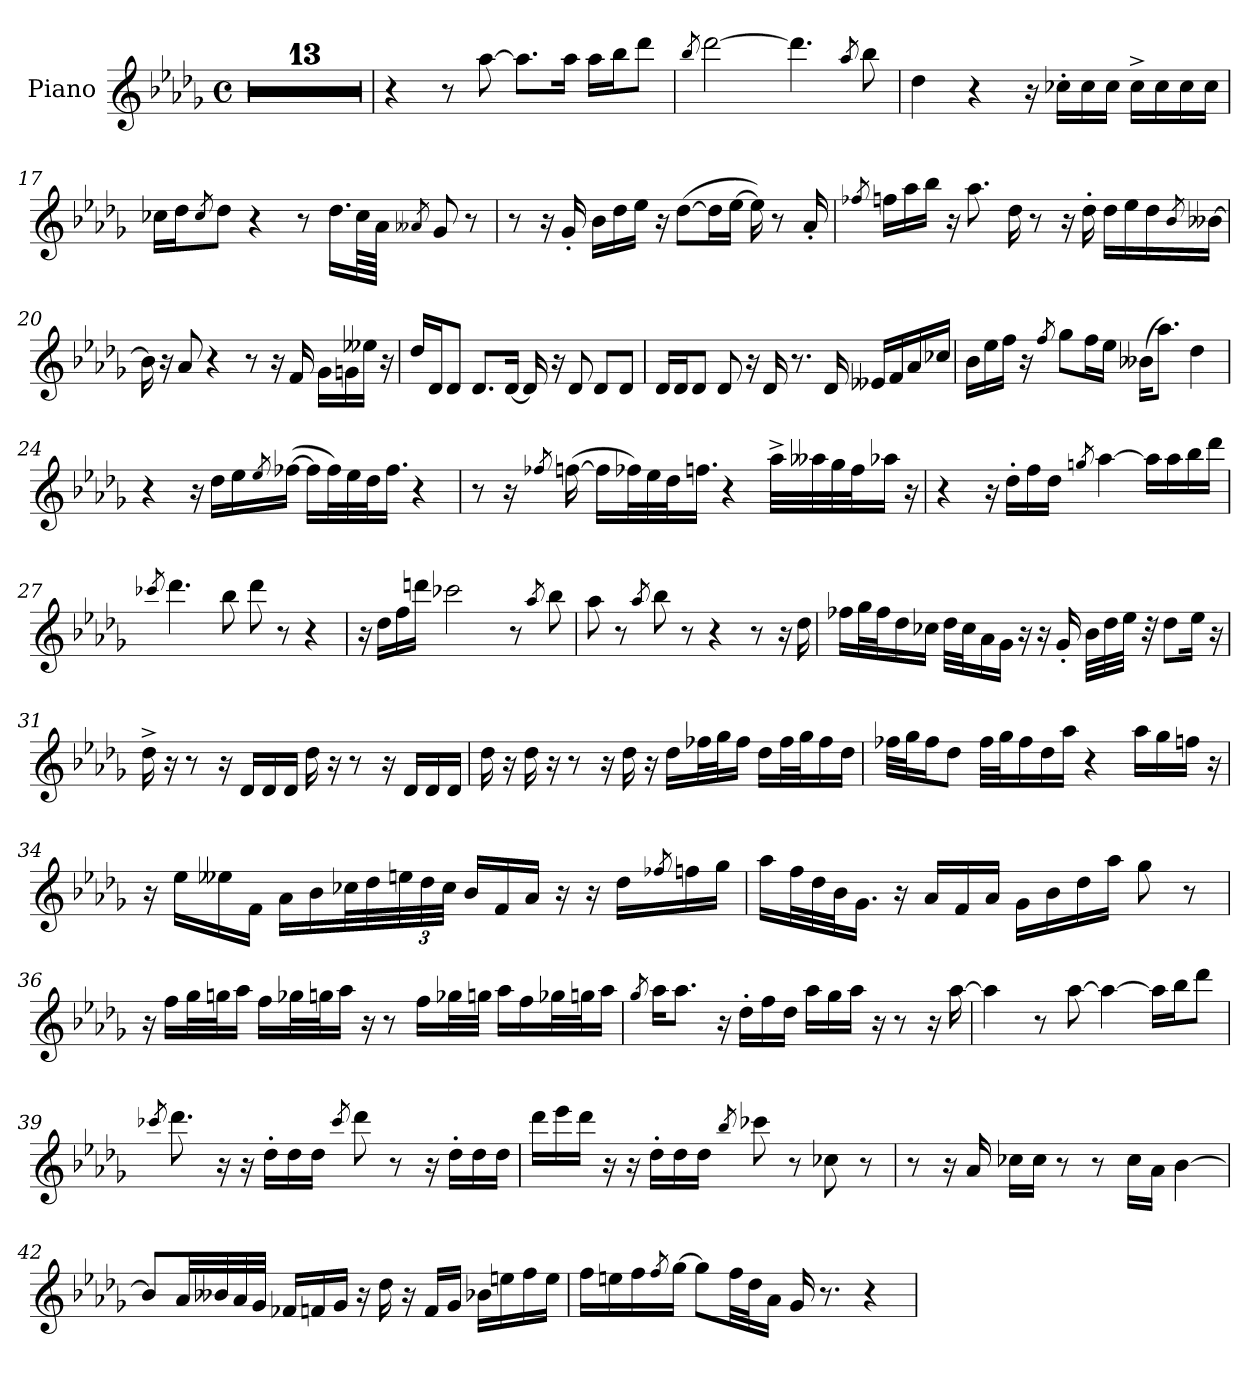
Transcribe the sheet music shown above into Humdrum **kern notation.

**kern
*part1
*staff1
*I"Piano
*I'Pno.
*clefG2
*k[b-e-a-d-g-]
*M4/4
*met(c)
=1
1r
=2
1r
=3
1r
=4
1r
=5
1r
=6
1r
=7
1r
=8
1r
=9
1r
=10
1r
=11
1r
=12
1r
=13
1r
=14
4r
8r
[8aa-\
8.aa-\L]
16aa-\Jk
16aa-\LL
16bb-\J
8ddd-\J
=15
8qbb-/
[2ddd-\
4.ddd-\]
8qaa-/
8bb-\
=16
4dd-\
4r
16r
16cc-X'\LL
16cc-\
16cc-\JJ
16cc-^\LL
16cc-\
16cc-\
16cc-\JJ
!!LO:LB:g=z
=17
16cc-X\LL
16dd-\J
8qcc-/
8dd-\J
4r
8r
16.dd-\LL
64cc-\LL
64a-\JJJJ
8qa--X/
8g-/
8r
=18
8r
16r
16g-'/
16b-\LL
16dd-\
16ee-\JJ
16r
(>[8dd-\L
16dd-\L]
[16ee-\JJ
16ee-\])
8r
16a-'/
!!LO:LB:g=z
=19
8qff-X/
16ffn\LL
16aa-\
16bb-\JJ
16r
8.aa-\
16dd-\
8r
16r
16dd-'\
16dd-\LL
16ee-\
16dd-\
8qb-/
[16b--X\JJ
=20
16b--\]
16r
8a-/
4r
8r
16r
16f/
16g-\LL
16gn\
16ee--X\JJ
16r
=21
16dd-/LL
16d-/J
8d-/J
8.d-/L
[16d-/Jk
16d-/]
16r
8d-/
8d-/L
8d-/J
!!LO:LB:g=z
=22
16d-/LL
16d-/J
8d-/J
8d-/
16r
16d-/
8.r
16d-/
16e--X/LL
16f/
16a-/
16cc-X/JJ
=23
16b-\LL
16ee-\
16ff\JJ
16r
8qff/
8gg-\L
16ff\L
16ee-\JJ
(16b--X\KL
8.aa-\J)
4dd-\
=24
4r
16r
16dd-\LL
16ee-\
8qee-/
([16ff-X\JJ
16ff-\LL]
32ff-\L)
32ee-\
32dd-\J
16.ff-\JJ
4r
!!LO:LB:g=z
=25
8r
16r
8qff-X/
([16ffn\
16ff\LL]
32ff-X\L)
32ee-\
32dd-\J
16.ffn\JJ
4r
32aa-^\LLL
32aa--X\
32gg-\
32ff\J
16aa-X\JJ
16r
=26
4r
16r
16dd-'\LL
16ff\
16dd-\JJ
8qggn/
[4aa-\
16aa-\LL]
16aa-\
16bb-\
16ddd-\JJ
=27
8qccc-X/
4.ddd-\
8bb-\
8ddd-\
8r
4r
!!LO:LB:g=z
=28
16r
16dd-\LL
16ff\
16dddn\JJ
2ccc-X\
8r
8qaa-/
8bb-\
=29
8aa-\
8r
8qaa-/
8bb-\
8r
4r
8r
16r
16dd-\
=30
16ff-X\LL
32gg-\L
32ff-\J
16dd-\
16cc-X\JJ
32dd-\LLL
32cc-\J
16a-\
16g-\JJ
16r
16r
16g-'/
32b-\LLL
32dd-\
32ee-\JJJ
32r
8dd-\L
16ee-\Jk
16r
!!LO:LB:g=z
=31
16dd-^\
16r
8r
16r
16d-/LL
16d-/
16d-/JJ
16dd-\
16r
8r
16r
16d-/LL
16d-/
16d-/JJ
=32
16dd-\
16r
16dd-\
16r
8r
16r
16dd-\
16r
16dd-\LL
32ff-X\L
32gg-\J
16ff-\JJ
16dd-\LL
32ff-\L
32gg-\J
16ff-\
16dd-\JJ
=33
32ff-X\LLL
32gg-\J
16ff-\J
8dd-\J
32ff-\LLL
32gg-\J
16ff-\
16dd-\
16aa-\JJ
4r
16aa-\LL
16gg-\
16ffn\JJ
16r
!!LO:LB:g=z
=34
16r
16ee-\LL
16ee--X\
16f\JJ
16a-\LL
16b-\
32cc-X\L
32dd-\
*Xbrackettup
48een\
48dd-\
48cc-\JJJ
16b-/LL
16f/
16a-/JJ
16r
16r
16dd-\LL
8qff-X/
16ffn\
16gg-\JJ
=35
16aa-\LL
32ff\L
32dd-\
32b-\J
16.g-\JJ
16r
16a-/LL
16f/
16a-/JJ
16g-\LL
16b-\
16dd-\
16aa-\JJ
8gg-\
8r
!!LO:LB:g=z
=36
16r
16ff\LL
32gg-\L
32ggn\J
16aa-\JJ
16ff\LL
32gg-X\L
32ggn\J
16aa-\JJ
16r
8r
16ff\LL
32gg-X\L
32ggn\JJJ
16aa-\LL
16ff\
32gg-X\L
32ggn\J
16aa-\JJ
=37
8qgg-/
16aa-\KL
8.aa-\J
16r
16dd-'\LL
16ff\
16dd-\JJ
16aa-\LL
16gg-\
16aa-\JJ
16r
8r
16r
[16aa-\
!!LO:LB:g=z
=38
4aa-\]
8r
[8aa-\
4aa-\_
16aa-\LL]
16bb-\J
8ddd-\J
=39
8qccc-X/
8.ddd-\
16r
16r
16dd-'\LL
16dd-\
16dd-\JJ
8qccc-/
8ddd-\
8r
16r
16dd-'\LL
16dd-\
16dd-\JJ
=40
16ddd-\LL
16eee-\
16ddd-\JJ
16r
16r
16dd-'\LL
16dd-\
16dd-\JJ
8qbb-/
8ccc-X\
8r
8cc-X\
8r
!!LO:PB:g=z
=41
8r
16r
16a-/
16cc-X\LL
16cc-\JJ
8r
8r
16cc-\LL
16a-\JJ
[4b-\
=42
8b-/L]
32a-/LL
32b--X/
32a-/
32g-/JJJ
16f-X/LL
16fn/
16g-/JJ
16r
16dd-\
16r
16f/LL
16g-/JJ
16b-X\LL
16een\
16ff\
16ee\JJ
=43
16ff\LL
16een\
16ff\
8qff/
[16gg-\JJ
8gg-\L]
32ff\LL
32dd-\J
16a-\JJ
16g-/
8.r
4r
=
*-
